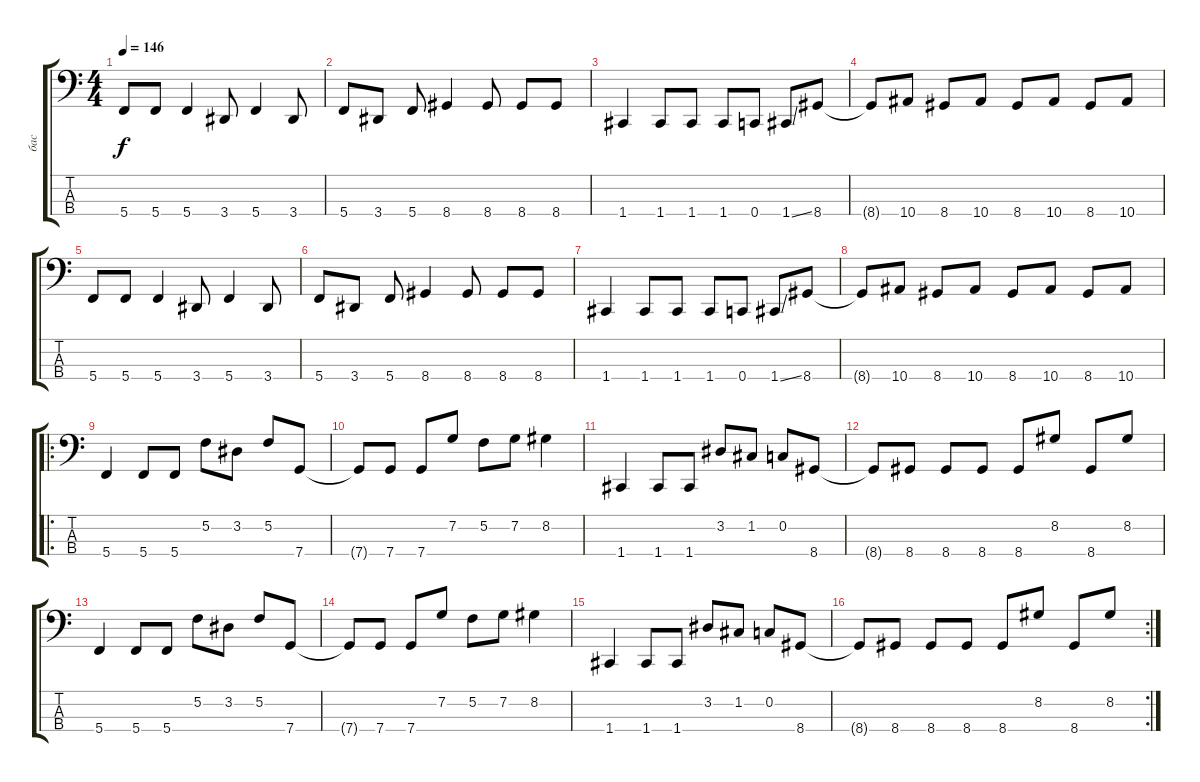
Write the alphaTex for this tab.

\track ("бас" "бас") {instrument electricbasspick}
\staff {score tabs}
\tuning (F2 C2 G1 C1) {hide}
\ts (4 4)
\tempo 146
\clef f4
\ks c
5.4.8{dy f} 5.4.8 5.4.4 3.4.8 5.4.4 3.4.8 |
5.4.8 3.4.8 5.4.8 8.4.4 8.4.8 8.4.8 8.4.8 |
1.4.4 1.4.8 1.4.8 1.4.8 0.4.8 1.4{ss}.8 8.4.8 |
8.4{t}.8 10.4.8 8.4.8 10.4.8 8.4.8 10.4.8 8.4.8 10.4.8 |
5.4.8 5.4.8 5.4.4 3.4.8 5.4.4 3.4.8 |
5.4.8 3.4.8 5.4.8 8.4.4 8.4.8 8.4.8 8.4.8 |
1.4.4 1.4.8 1.4.8 1.4.8 0.4.8 1.4{ss}.8 8.4.8 |
8.4{t}.8 10.4.8 8.4.8 10.4.8 8.4.8 10.4.8 8.4.8 10.4.8 |
\ro
5.4.4 5.4.8 5.4.8 5.2.8 3.2.8 5.2.8 7.4.8 |
7.4{t}.8 7.4.8 7.4.8 7.2.8 5.2.8 7.2.8 8.2.4 |
1.4.4 1.4.8 1.4.8 3.2.8 1.2.8 0.2.8 8.4.8 |
8.4{t}.8 8.4.8 8.4.8 8.4.8 8.4.8 8.2.8 8.4.8 8.2.8 |
5.4.4 5.4.8 5.4.8 5.2.8 3.2.8 5.2.8 7.4.8 |
7.4{t}.8 7.4.8 7.4.8 7.2.8 5.2.8 7.2.8 8.2.4 |
1.4.4 1.4.8 1.4.8 3.2.8 1.2.8 0.2.8 8.4.8 |
\rc 2
8.4{t}.8 8.4.8 8.4.8 8.4.8 8.4.8 8.2.8 8.4.8 8.2.8
